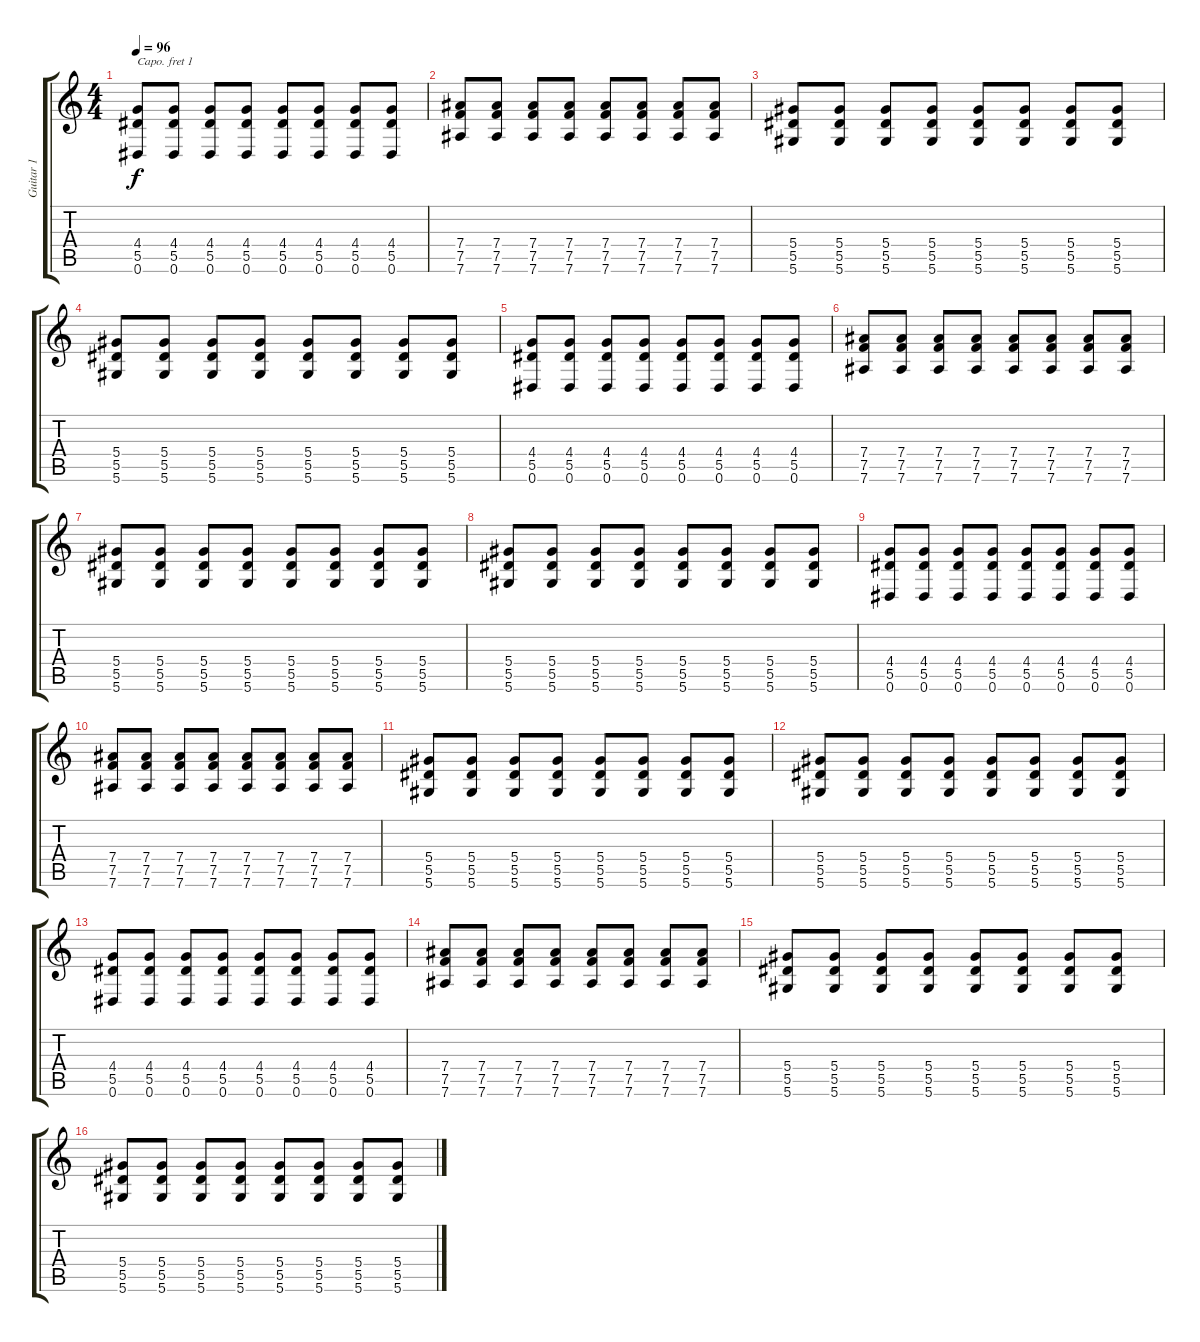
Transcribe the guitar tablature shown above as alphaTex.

\track ("Guitar 1" "Guitar 1") {instrument acousticguitarnylon}
\staff {score tabs}
\capo 1
\tuning (E4 B3 G3 D3 A2 D2) {hide}
\ts (4 4)
\tempo 96
\clef g2
\ks c
(4.4 5.5 0.6).8{dy f} (4.4 5.5 0.6).8 (4.4 5.5 0.6).8 (4.4 5.5 0.6).8 (4.4 5.5 0.6).8 (4.4 5.5 0.6).8 (4.4 5.5 0.6).8 (4.4 5.5 0.6).8 |
(7.4 7.5 7.6).8 (7.4 7.5 7.6).8 (7.4 7.5 7.6).8 (7.4 7.5 7.6).8 (7.4 7.5 7.6).8 (7.4 7.5 7.6).8 (7.4 7.5 7.6).8 (7.4 7.5 7.6).8 |
(5.4 5.5 5.6).8 (5.4 5.5 5.6).8 (5.4 5.5 5.6).8 (5.4 5.5 5.6).8 (5.4 5.5 5.6).8 (5.4 5.5 5.6).8 (5.4 5.5 5.6).8 (5.4 5.5 5.6).8 |
(5.4 5.5 5.6).8 (5.4 5.5 5.6).8 (5.4 5.5 5.6).8 (5.4 5.5 5.6).8 (5.4 5.5 5.6).8 (5.4 5.5 5.6).8 (5.4 5.5 5.6).8 (5.4 5.5 5.6).8 |
(4.4 5.5 0.6).8 (4.4 5.5 0.6).8 (4.4 5.5 0.6).8 (4.4 5.5 0.6).8 (4.4 5.5 0.6).8 (4.4 5.5 0.6).8 (4.4 5.5 0.6).8 (4.4 5.5 0.6).8 |
(7.4 7.5 7.6).8 (7.4 7.5 7.6).8 (7.4 7.5 7.6).8 (7.4 7.5 7.6).8 (7.4 7.5 7.6).8 (7.4 7.5 7.6).8 (7.4 7.5 7.6).8 (7.4 7.5 7.6).8 |
(5.4 5.5 5.6).8 (5.4 5.5 5.6).8 (5.4 5.5 5.6).8 (5.4 5.5 5.6).8 (5.4 5.5 5.6).8 (5.4 5.5 5.6).8 (5.4 5.5 5.6).8 (5.4 5.5 5.6).8 |
(5.4 5.5 5.6).8 (5.4 5.5 5.6).8 (5.4 5.5 5.6).8 (5.4 5.5 5.6).8 (5.4 5.5 5.6).8 (5.4 5.5 5.6).8 (5.4 5.5 5.6).8 (5.4 5.5 5.6).8 |
(4.4 5.5 0.6).8 (4.4 5.5 0.6).8 (4.4 5.5 0.6).8 (4.4 5.5 0.6).8 (4.4 5.5 0.6).8 (4.4 5.5 0.6).8 (4.4 5.5 0.6).8 (4.4 5.5 0.6).8 |
(7.4 7.5 7.6).8 (7.4 7.5 7.6).8 (7.4 7.5 7.6).8 (7.4 7.5 7.6).8 (7.4 7.5 7.6).8 (7.4 7.5 7.6).8 (7.4 7.5 7.6).8 (7.4 7.5 7.6).8 |
(5.4 5.5 5.6).8 (5.4 5.5 5.6).8 (5.4 5.5 5.6).8 (5.4 5.5 5.6).8 (5.4 5.5 5.6).8 (5.4 5.5 5.6).8 (5.4 5.5 5.6).8 (5.4 5.5 5.6).8 |
(5.4 5.5 5.6).8 (5.4 5.5 5.6).8 (5.4 5.5 5.6).8 (5.4 5.5 5.6).8 (5.4 5.5 5.6).8 (5.4 5.5 5.6).8 (5.4 5.5 5.6).8 (5.4 5.5 5.6).8 |
(4.4 5.5 0.6).8 (4.4 5.5 0.6).8 (4.4 5.5 0.6).8 (4.4 5.5 0.6).8 (4.4 5.5 0.6).8 (4.4 5.5 0.6).8 (4.4 5.5 0.6).8 (4.4 5.5 0.6).8 |
(7.4 7.5 7.6).8 (7.4 7.5 7.6).8 (7.4 7.5 7.6).8 (7.4 7.5 7.6).8 (7.4 7.5 7.6).8 (7.4 7.5 7.6).8 (7.4 7.5 7.6).8 (7.4 7.5 7.6).8 |
(5.4 5.5 5.6).8 (5.4 5.5 5.6).8 (5.4 5.5 5.6).8 (5.4 5.5 5.6).8 (5.4 5.5 5.6).8 (5.4 5.5 5.6).8 (5.4 5.5 5.6).8 (5.4 5.5 5.6).8 |
(5.4 5.5 5.6).8 (5.4 5.5 5.6).8 (5.4 5.5 5.6).8 (5.4 5.5 5.6).8 (5.4 5.5 5.6).8 (5.4 5.5 5.6).8 (5.4 5.5 5.6).8 (5.4 5.5 5.6).8
